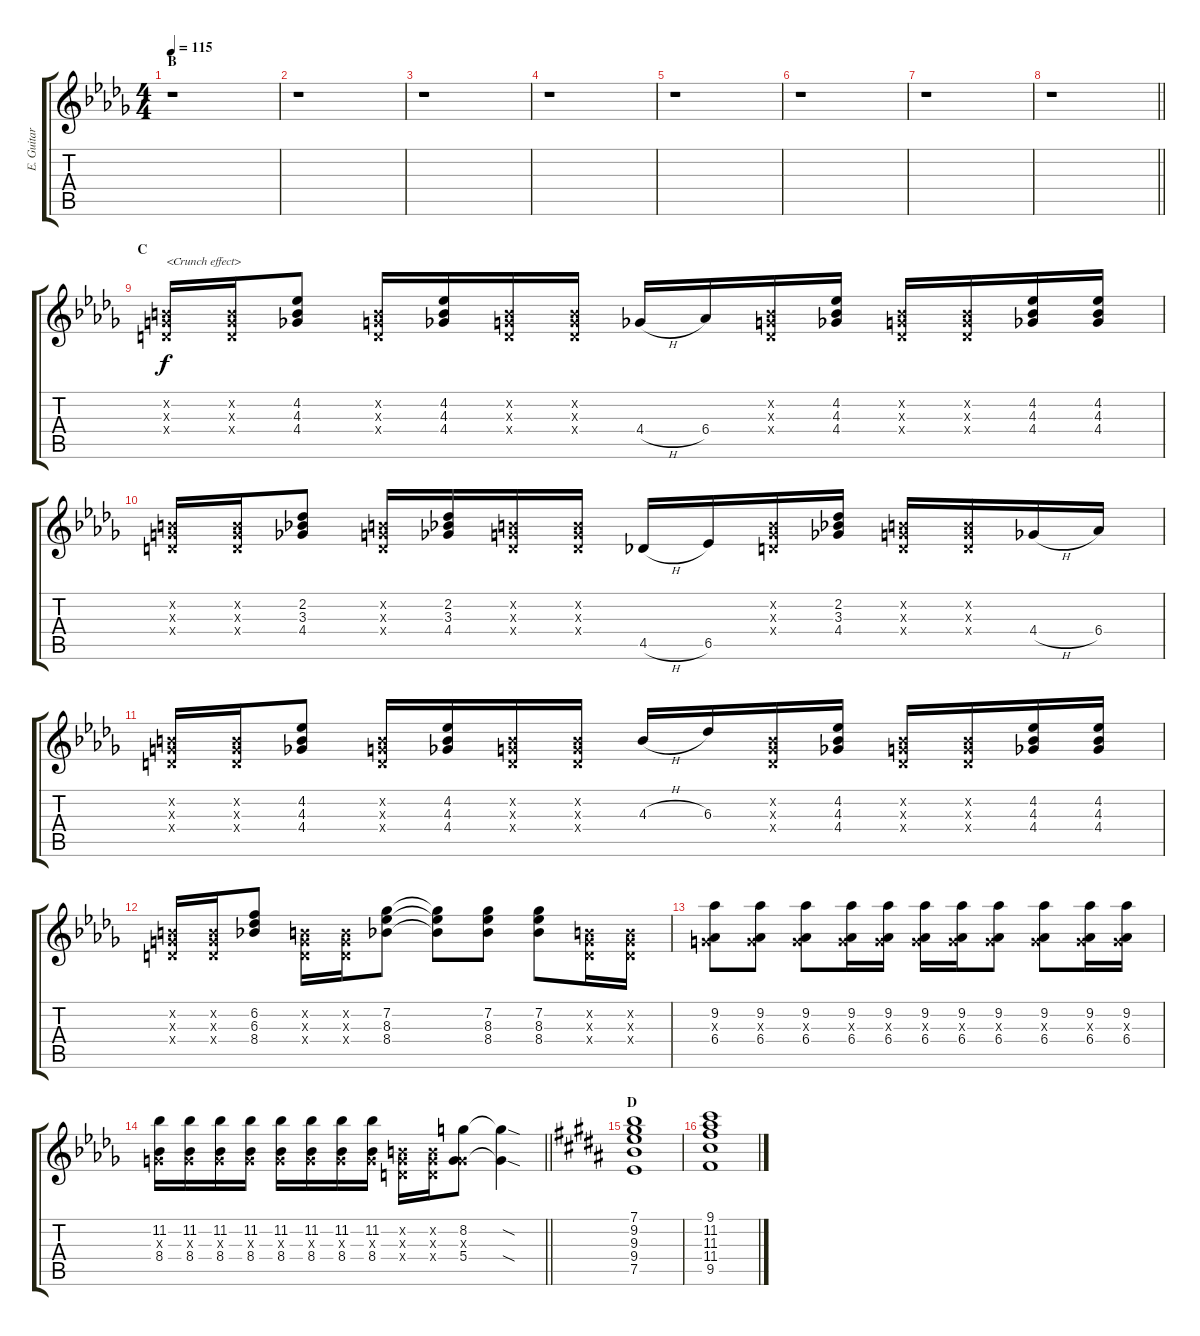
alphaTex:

\track ("E. Guitar I" "E. Guitar ") {instrument overdrivenguitar}
\staff {score tabs}
\tuning (E4 B3 G3 D3 A2 E2) {hide}
\ts (4 4)
\section ("" "B")
\tempo 115
\clef g2
\ks db
r.1{dy f} |
r.1 |
r.1 |
r.1 |
r.1 |
r.1 |
r.1 |
\barLineRight lightlight
r.1 |
\section ("" "C")
(0.2{x} 0.3{x} 0.4{x}).16{txt "<Crunch effect>" balance 1 instrument electricguitarclean} (0.2{x} 0.3{x} 0.4{x}).16 (4.2 4.3 4.4).8 (0.2{x} 0.3{x} 0.4{x}).16 (4.2 4.3 4.4).16 (0.2{x} 0.3{x} 0.4{x}).16 (0.2{x} 0.3{x} 0.4{x}).16 4.4{h}.16 6.4.16 (0.2{x} 0.3{x} 0.4{x}).16 (4.2 4.3 4.4).16 (0.2{x} 0.3{x} 0.4{x}).16 (0.2{x} 0.3{x} 0.4{x}).16 (4.2 4.3 4.4).16 (4.2 4.3 4.4).16 |
(0.2{x} 0.3{x} 0.4{x}).16 (0.2{x} 0.3{x} 0.4{x}).16 (2.2 3.3 4.4).8 (0.2{x} 0.3{x} 0.4{x}).16 (2.2 3.3 4.4).16 (0.2{x} 0.3{x} 0.4{x}).16 (0.2{x} 0.3{x} 0.4{x}).16 4.5{h}.16 6.5.16 (0.2{x} 0.3{x} 0.4{x}).16 (2.2 3.3 4.4).16 (0.2{x} 0.3{x} 0.4{x}).16 (0.2{x} 0.3{x} 0.4{x}).16 4.4{h}.16 6.4.16 |
(0.2{x} 0.3{x} 0.4{x}).16 (0.2{x} 0.3{x} 0.4{x}).16 (4.2 4.3 4.4).8 (0.2{x} 0.3{x} 0.4{x}).16 (4.2 4.3 4.4).16 (0.2{x} 0.3{x} 0.4{x}).16 (0.2{x} 0.3{x} 0.4{x}).16 4.3{h}.16 6.3.16 (0.2{x} 0.3{x} 0.4{x}).16 (4.2 4.3 4.4).16 (0.2{x} 0.3{x} 0.4{x}).16 (0.2{x} 0.3{x} 0.4{x}).16 (4.2 4.3 4.4).16 (4.2 4.3 4.4).16 |
(0.2{x} 0.3{x} 0.4{x}).16 (0.2{x} 0.3{x} 0.4{x}).16 (6.2 6.3 8.4).8 (0.2{x} 0.3{x} 0.4{x}).16 (0.2{x} 0.3{x} 0.4{x}).16 (7.2 8.3 8.4).8 (7.2{t} 8.3{t} 8.4{t}).8 (7.2 8.3 8.4).8 (7.2 8.3 8.4).8 (0.2{x} 0.3{x} 0.4{x}).16 (0.2{x} 0.3{x} 0.4{x}).16 |
(9.2 0.3{x} 6.4).8 (9.2 0.3{x} 6.4).8 (9.2 0.3{x} 6.4).8 (9.2 0.3{x} 6.4).16 (9.2 0.3{x} 6.4).16 (9.2 0.3{x} 6.4).16 (9.2 0.3{x} 6.4).16 (9.2 0.3{x} 6.4).8 (9.2 0.3{x} 6.4).8 (9.2 0.3{x} 6.4).16 (9.2 0.3{x} 6.4).16 |
\barLineRight lightlight
(11.2 0.3{x} 8.4).16 (11.2 0.3{x} 8.4).16 (11.2 0.3{x} 8.4).16 (11.2 0.3{x} 8.4).16 (11.2 0.3{x} 8.4).16 (11.2 0.3{x} 8.4).16 (11.2 0.3{x} 8.4).16 (11.2 0.3{x} 8.4).16 (0.2{x} 0.3{x} 0.4{x}).16 (0.2{x} 0.3{x} 0.4{x}).16 (8.2 0.3{x} 5.4).8 (8.2{sod t} 5.4{sod t}).4 |
\section ("" "D")
\ks b
(7.1 9.2 9.3 9.4 7.5).1 |
(9.1 11.2 11.3 11.4 9.5).1
